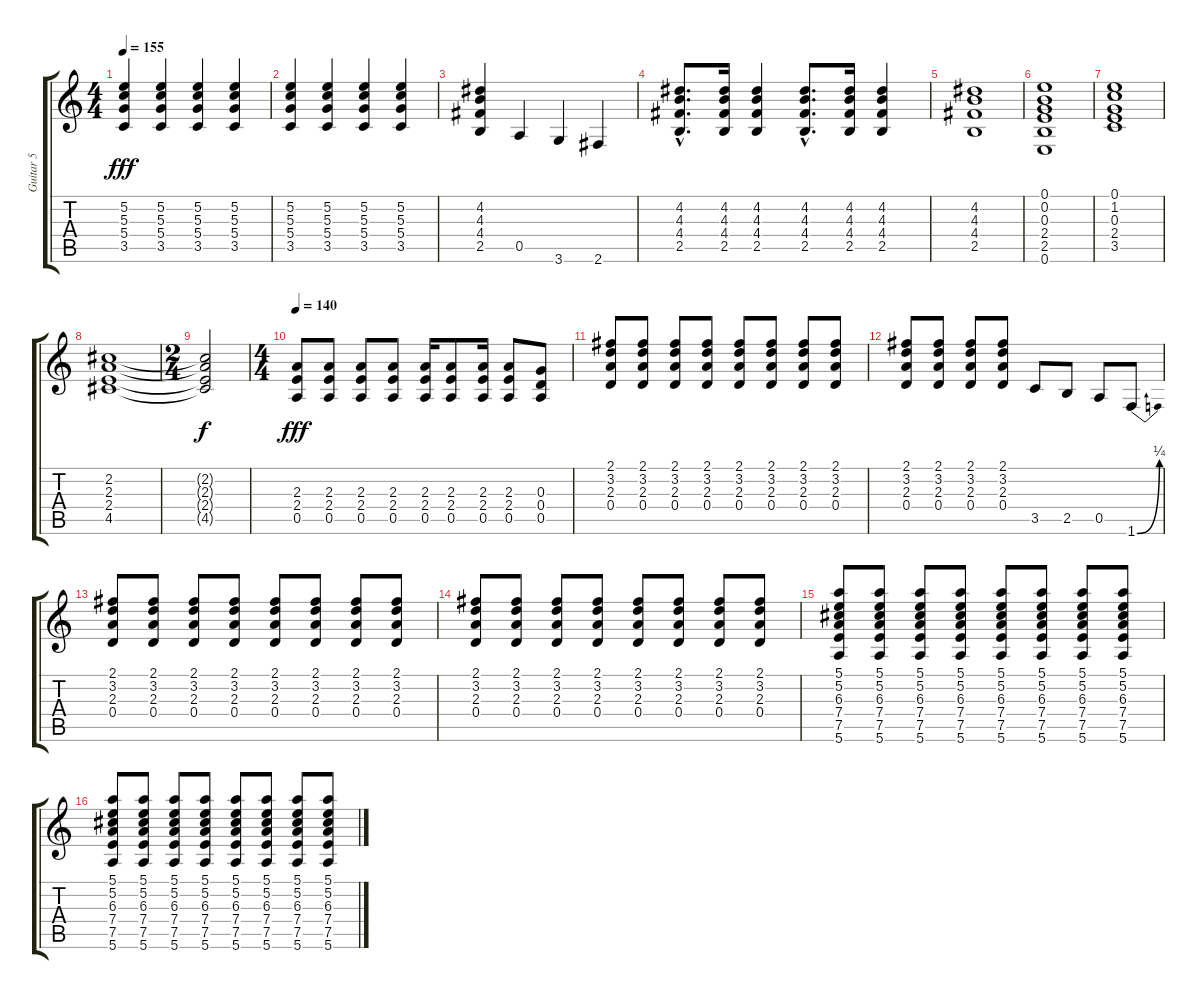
\track ("Guitar 5" "Guitar 5") {instrument distortionguitar}
\staff {score tabs}
\tuning (E4 B3 G3 D3 A2 E2) {hide}
\ts (4 4)
\tempo 155
\clef g2
\ks c
(5.2 5.3 5.4 3.5).4{dy fff} (5.2 5.3 5.4 3.5).4 (5.2 5.3 5.4 3.5).4 (5.2 5.3 5.4 3.5).4 |
(5.2 5.3 5.4 3.5).4 (5.2 5.3 5.4 3.5).4 (5.2 5.3 5.4 3.5).4 (5.2 5.3 5.4 3.5).4 |
(4.2 4.3 4.4 2.5).4 0.5.4 3.6.4 2.6.4 |
(4.2{hac} 4.3{hac} 4.4{hac} 2.5{hac}).8{d} (4.2 4.3 4.4 2.5).16 (4.2 4.3 4.4 2.5).4 (4.2{hac} 4.3{hac} 4.4{hac} 2.5{hac}).8{d} (4.2 4.3 4.4 2.5).16 (4.2 4.3 4.4 2.5).4 |
(4.2 4.3 4.4 2.5).1 |
(0.1 0.2 0.3 2.4 2.5 0.6).1 |
(0.1 1.2 0.3 2.4 3.5).1 |
(2.2 2.3 2.4 4.5).1 |
\ts (2 4)
(2.2{t} 2.3{t} 2.4{t} 4.5{t}).2{dy f} |
\ts (4 4)
\tempo 140
(2.3 2.4 0.5).8{dy fff} (2.3 2.4 0.5).8 (2.3 2.4 0.5).8 (2.3 2.4 0.5).8 (2.3 2.4 0.5).16 (2.3 2.4 0.5).8 (2.3 2.4 0.5).16 (2.3 2.4 0.5).8 (0.3 0.4 0.5).8 |
(2.1 3.2 2.3 0.4).8 (2.1 3.2 2.3 0.4).8 (2.1 3.2 2.3 0.4).8 (2.1 3.2 2.3 0.4).8 (2.1 3.2 2.3 0.4).8 (2.1 3.2 2.3 0.4).8 (2.1 3.2 2.3 0.4).8 (2.1 3.2 2.3 0.4).8 |
(2.1 3.2 2.3 0.4).8 (2.1 3.2 2.3 0.4).8 (2.1 3.2 2.3 0.4).8 (2.1 3.2 2.3 0.4).8 3.5.8 2.5.8 0.5.8 1.6{be (bend 0 0 60 1)}.8 |
(2.1 3.2 2.3 0.4).8 (2.1 3.2 2.3 0.4).8 (2.1 3.2 2.3 0.4).8 (2.1 3.2 2.3 0.4).8 (2.1 3.2 2.3 0.4).8 (2.1 3.2 2.3 0.4).8 (2.1 3.2 2.3 0.4).8 (2.1 3.2 2.3 0.4).8 |
(2.1 3.2 2.3 0.4).8 (2.1 3.2 2.3 0.4).8 (2.1 3.2 2.3 0.4).8 (2.1 3.2 2.3 0.4).8 (2.1 3.2 2.3 0.4).8 (2.1 3.2 2.3 0.4).8 (2.1 3.2 2.3 0.4).8 (2.1 3.2 2.3 0.4).8 |
(5.1 5.2 6.3 7.4 7.5 5.6).8 (5.1 5.2 6.3 7.4 7.5 5.6).8 (5.1 5.2 6.3 7.4 7.5 5.6).8 (5.1 5.2 6.3 7.4 7.5 5.6).8 (5.1 5.2 6.3 7.4 7.5 5.6).8 (5.1 5.2 6.3 7.4 7.5 5.6).8 (5.1 5.2 6.3 7.4 7.5 5.6).8 (5.1 5.2 6.3 7.4 7.5 5.6).8 |
(5.1 5.2 6.3 7.4 7.5 5.6).8 (5.1 5.2 6.3 7.4 7.5 5.6).8 (5.1 5.2 6.3 7.4 7.5 5.6).8 (5.1 5.2 6.3 7.4 7.5 5.6).8 (5.1 5.2 6.3 7.4 7.5 5.6).8 (5.1 5.2 6.3 7.4 7.5 5.6).8 (5.1 5.2 6.3 7.4 7.5 5.6).8 (5.1 5.2 6.3 7.4 7.5 5.6).8
